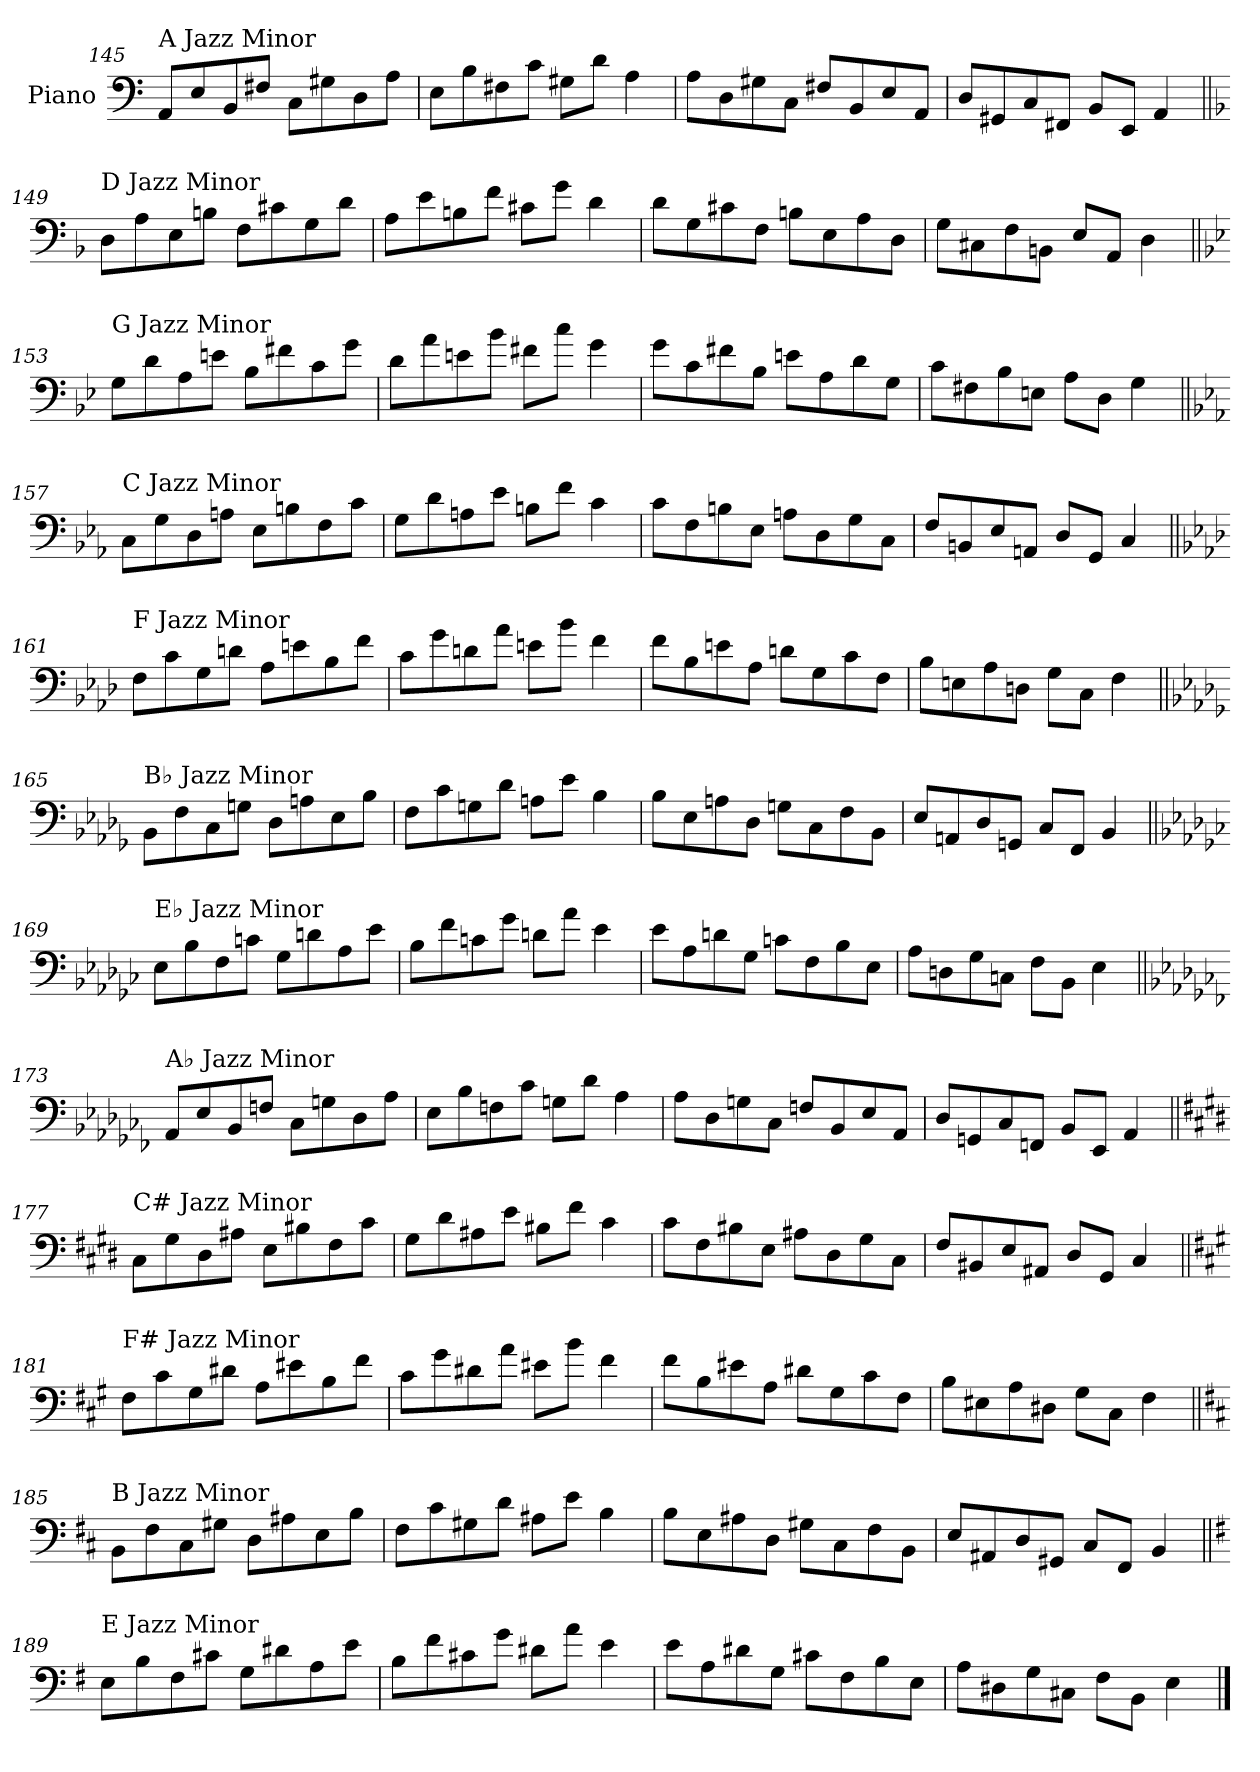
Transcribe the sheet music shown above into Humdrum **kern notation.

**kern
*part1
*staff1
*I"Piano
*I'Pno.
!!LO:PB:g=z
*clefF4
*k[]
=145
!LO:TX:a:t=A Jazz Minor
8AA/L
8E/
8BB/
8F#X/J
8C\L
8G#X\
8D\
8A\J
=146
8E\L
8B\
8F#X\
8c\J
8G#X\L
8d\J
4A\
=147
8A\L
8D\
8G#X\
8C\J
8F#X/L
8BB/
8E/
8AA/J
=148
8D/L
8GG#X/
8C/
8FF#X/J
8BB/L
8EE/J
4AA/
!!LO:LB:g=z
=149||
*k[b-]
!LO:TX:a:t=D Jazz Minor
8D\L
8A\
8E\
8Bn\J
8F\L
8c#X\
8G\
8d\J
=150
8A\L
8e\
8Bn\
8f\J
8c#X\L
8g\J
4d\
=151
8d\L
8G\
8c#X\
8F\J
8Bn\L
8E\
8A\
8D\J
=152
8G\L
8C#X\
8F\
8BBn\J
8E/L
8AA/J
4D\
!!LO:LB:g=z
=153||
*k[b-e-]
!LO:TX:a:t=G Jazz Minor
8G\L
8d\
8A\
8en\J
8B-\L
8f#X\
8c\
8g\J
=154
8d\L
8a\
8en\
8b-\J
8f#X\L
8cc\J
4g\
=155
8g\L
8c\
8f#X\
8B-\J
8en\L
8A\
8d\
8G\J
=156
8c\L
8F#X\
8B-\
8En\J
8A\L
8D\J
4G\
!!LO:LB:g=z
=157||
*k[b-e-a-]
!LO:TX:a:t=C Jazz Minor
8C\L
8G\
8D\
8An\J
8E-\L
8Bn\
8F\
8c\J
=158
8G\L
8d\
8An\
8e-\J
8Bn\L
8f\J
4c\
=159
8c\L
8F\
8Bn\
8E-\J
8An\L
8D\
8G\
8C\J
=160
8F/L
8BBn/
8E-/
8AAn/J
8D/L
8GG/J
4C/
!!LO:LB:g=z
=161||
*k[b-e-a-d-]
!LO:TX:a:t=F Jazz Minor
8F\L
8c\
8G\
8dn\J
8A-\L
8en\
8B-\
8f\J
=162
8c\L
8g\
8dn\
8a-\J
8en\L
8b-\J
4f\
=163
8f\L
8B-\
8en\
8A-\J
8dn\L
8G\
8c\
8F\J
=164
8B-\L
8En\
8A-\
8Dn\J
8G\L
8C\J
4F\
!!LO:LB:g=z
=165||
*k[b-e-a-d-g-]
!LO:TX:a:t=B♭ Jazz Minor
8BB-\L
8F\
8C\
8Gn\J
8D-\L
8An\
8E-\
8B-\J
=166
8F\L
8c\
8Gn\
8d-\J
8An\L
8e-\J
4B-\
=167
8B-\L
8E-\
8An\
8D-\J
8Gn\L
8C\
8F\
8BB-\J
=168
8E-/L
8AAn/
8D-/
8GGn/J
8C/L
8FF/J
4BB-/
!!LO:LB:g=z
=169||
*k[b-e-a-d-g-c-]
!LO:TX:a:t=E♭ Jazz Minor
8E-\L
8B-\
8F\
8cn\J
8G-\L
8dn\
8A-\
8e-\J
=170
8B-\L
8f\
8cn\
8g-\J
8dn\L
8a-\J
4e-\
=171
8e-\L
8A-\
8dn\
8G-\J
8cn\L
8F\
8B-\
8E-\J
=172
8A-\L
8Dn\
8G-\
8Cn\J
8F\L
8BB-\J
4E-\
!!LO:LB:g=z
=173||
*k[b-e-a-d-g-c-f-]
!LO:TX:a:t=A♭ Jazz Minor
8AA-/L
8E-/
8BB-/
8Fn/J
8C-\L
8Gn\
8D-\
8A-\J
=174
8E-\L
8B-\
8Fn\
8c-\J
8Gn\L
8d-\J
4A-\
=175
8A-\L
8D-\
8Gn\
8C-\J
8Fn/L
8BB-/
8E-/
8AA-/J
=176
8D-/L
8GGn/
8C-/
8FFn/J
8BB-/L
8EE-/J
4AA-/
!!LO:LB:g=z
=177||
*k[f#c#g#d#]
!LO:TX:a:t=C# Jazz Minor
8C#\L
8G#\
8D#\
8A#X\J
8E\L
8B#X\
8F#\
8c#\J
=178
8G#\L
8d#\
8A#X\
8e\J
8B#X\L
8f#\J
4c#\
=179
8c#\L
8F#\
8B#X\
8E\J
8A#X\L
8D#\
8G#\
8C#\J
=180
8F#/L
8BB#X/
8E/
8AA#X/J
8D#/L
8GG#/J
4C#/
!!LO:LB:g=z
=181||
*k[f#c#g#]
!LO:TX:a:t=F# Jazz Minor
8F#\L
8c#\
8G#\
8d#X\J
8A\L
8e#X\
8B\
8f#\J
=182
8c#\L
8g#\
8d#X\
8a\J
8e#X\L
8b\J
4f#\
=183
8f#\L
8B\
8e#X\
8A\J
8d#X\L
8G#\
8c#\
8F#\J
=184
8B\L
8E#X\
8A\
8D#X\J
8G#\L
8C#\J
4F#\
!!LO:LB:g=z
=185||
*k[f#c#]
!LO:TX:a:t=B Jazz Minor
8BB\L
8F#\
8C#\
8G#X\J
8D\L
8A#X\
8E\
8B\J
=186
8F#\L
8c#\
8G#X\
8d\J
8A#X\L
8e\J
4B\
=187
8B\L
8E\
8A#X\
8D\J
8G#X\L
8C#\
8F#\
8BB\J
=188
8E/L
8AA#X/
8D/
8GG#X/J
8C#/L
8FF#/J
4BB/
!!LO:LB:g=z
=189||
*k[f#]
!LO:TX:a:t=E Jazz Minor
8E\L
8B\
8F#\
8c#X\J
8G\L
8d#X\
8A\
8e\J
=190
8B\L
8f#\
8c#X\
8g\J
8d#X\L
8a\J
4e\
=191
8e\L
8A\
8d#X\
8G\J
8c#X\L
8F#\
8B\
8E\J
=192
8A\L
8D#X\
8G\
8C#X\J
8F#\L
8BB\J
4E\
==
*-
